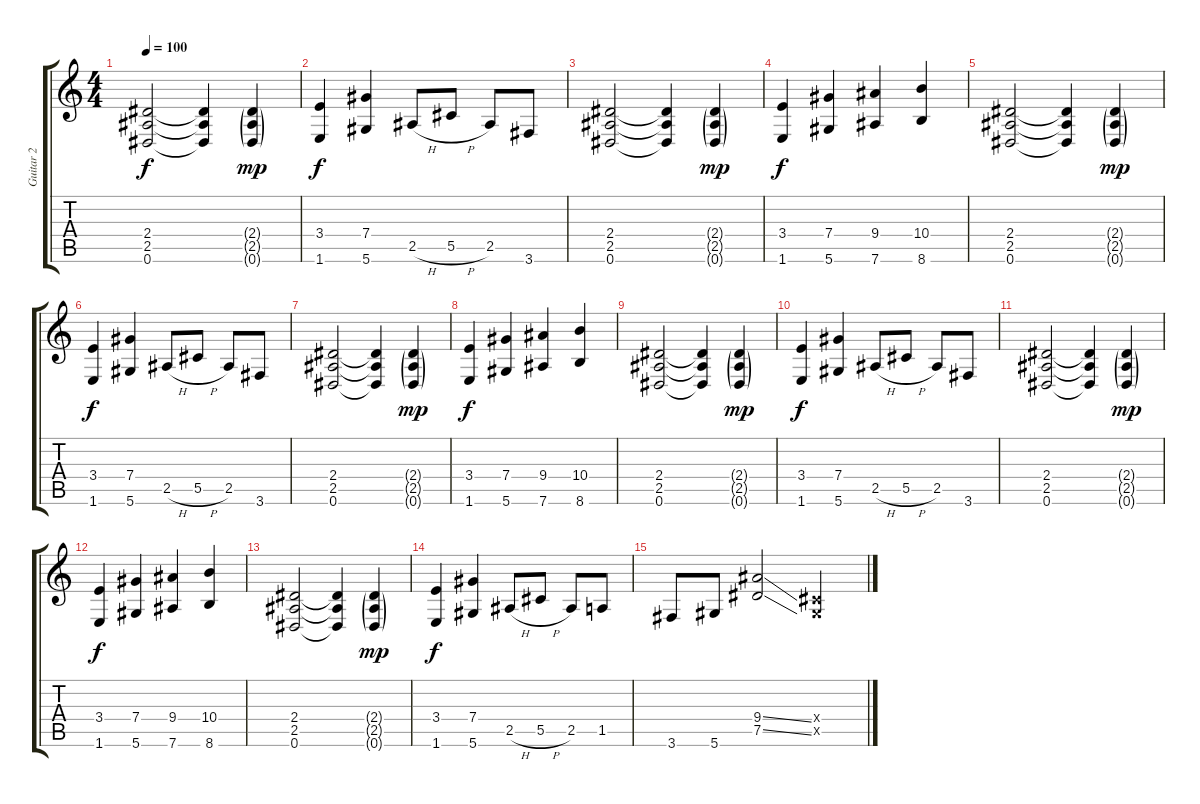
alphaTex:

\track ("Guitar 2" "Guitar 2") {instrument distortionguitar}
\staff {score tabs}
\tuning (Eb4 Bb3 Gb3 Db3 Ab2 Eb2) {hide}
\ts (4 4)
\tempo 100
\clef g2
\ks c
(2.4 2.5 0.6).2{dy f} (2.4{t} 2.5{t} 0.6{t}).4 (2.4{g} 2.5{g} 0.6{g}).4{dy mp} |
(3.4 1.6).4{dy f} (7.4 5.6).4 2.5{h}.8 5.5{h}.8 2.5.8 3.6.8 |
(2.4 2.5 0.6).2 (2.4{t} 2.5{t} 0.6{t}).4 (2.4{g} 2.5{g} 0.6{g}).4{dy mp} |
(3.4 1.6).4{dy f} (7.4 5.6).4 (9.4 7.6).4 (10.4 8.6).4 |
(2.4 2.5 0.6).2 (2.4{t} 2.5{t} 0.6{t}).4 (2.4{g} 2.5{g} 0.6{g}).4{dy mp} |
(3.4 1.6).4{dy f} (7.4 5.6).4 2.5{h}.8 5.5{h}.8 2.5.8 3.6.8 |
(2.4 2.5 0.6).2 (2.4{t} 2.5{t} 0.6{t}).4 (2.4{g} 2.5{g} 0.6{g}).4{dy mp} |
(3.4 1.6).4{dy f} (7.4 5.6).4 (9.4 7.6).4 (10.4 8.6).4 |
(2.4 2.5 0.6).2 (2.4{t} 2.5{t} 0.6{t}).4 (2.4{g} 2.5{g} 0.6{g}).4{dy mp} |
(3.4 1.6).4{dy f} (7.4 5.6).4 2.5{h}.8 5.5{h}.8 2.5.8 3.6.8 |
(2.4 2.5 0.6).2 (2.4{t} 2.5{t} 0.6{t}).4 (2.4{g} 2.5{g} 0.6{g}).4{dy mp} |
(3.4 1.6).4{dy f} (7.4 5.6).4 (9.4 7.6).4 (10.4 8.6).4 |
(2.4 2.5 0.6).2 (2.4{t} 2.5{t} 0.6{t}).4 (2.4{g} 2.5{g} 0.6{g}).4{dy mp} |
(3.4 1.6).4{dy f} (7.4 5.6).4 2.5{h}.8 5.5{h}.8 2.5.8 1.5.8 |
3.6.8 5.6.8 (9.4{ss} 7.5{ss}).2 (0.4{x} 0.5{x}).4
